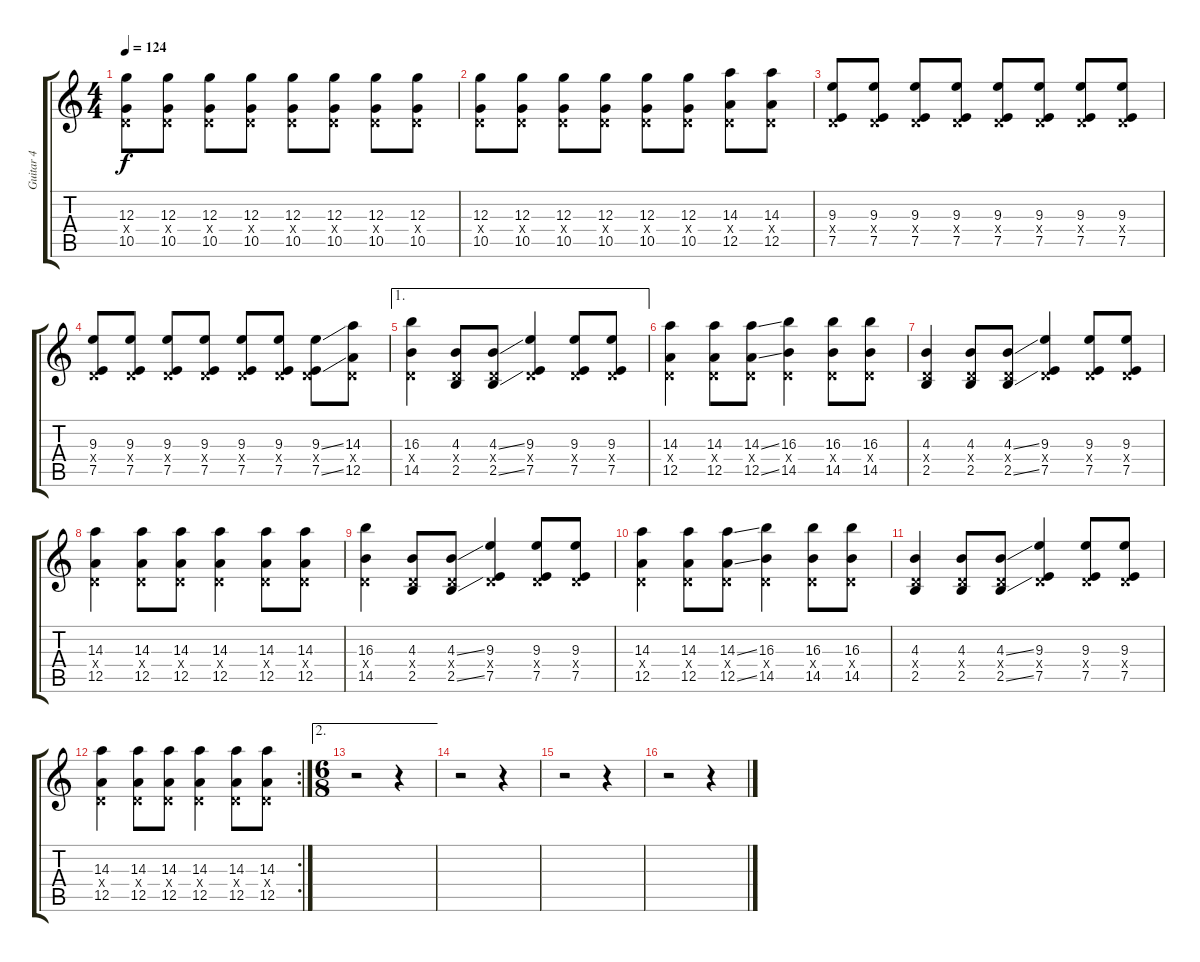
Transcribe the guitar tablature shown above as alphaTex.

\track ("Guitar 4" "Guitar 4") {instrument overdrivenguitar}
\staff {score tabs}
\tuning (E4 B3 G3 D3 A2 E2) {hide}
\ts (4 4)
\tempo 124
\clef g2
\ks c
(12.3 0.4{x} 10.5).8{dy f} (12.3 0.4{x} 10.5).8 (12.3 0.4{x} 10.5).8 (12.3 0.4{x} 10.5).8 (12.3 0.4{x} 10.5).8 (12.3 0.4{x} 10.5).8 (12.3 0.4{x} 10.5).8 (12.3 0.4{x} 10.5).8 |
(12.3 0.4{x} 10.5).8 (12.3 0.4{x} 10.5).8 (12.3 0.4{x} 10.5).8 (12.3 0.4{x} 10.5).8 (12.3 0.4{x} 10.5).8 (12.3 0.4{x} 10.5).8 (14.3 0.4{x} 12.5).8 (14.3 0.4{x} 12.5).8 |
(9.3 0.4{x} 7.5).8 (9.3 0.4{x} 7.5).8 (9.3 0.4{x} 7.5).8 (9.3 0.4{x} 7.5).8 (9.3 0.4{x} 7.5).8 (9.3 0.4{x} 7.5).8 (9.3 0.4{x} 7.5).8 (9.3 0.4{x} 7.5).8 |
(9.3 0.4{x} 7.5).8 (9.3 0.4{x} 7.5).8 (9.3 0.4{x} 7.5).8 (9.3 0.4{x} 7.5).8 (9.3 0.4{x} 7.5).8 (9.3 0.4{x} 7.5).8 (9.3{ss} 0.4{x} 7.5{ss}).8 (14.3 0.4{x} 12.5).8 |
\ae 1
(16.3 0.4{x} 14.5).4 (4.3 0.4{x} 2.5).8 (4.3{ss} 0.4{x} 2.5{ss}).8 (9.3 0.4{x} 7.5).4 (9.3 0.4{x} 7.5).8 (9.3 0.4{x} 7.5).8 |
(14.3 0.4{x} 12.5).4 (14.3 0.4{x} 12.5).8 (14.3{ss} 0.4{x} 12.5{ss}).8 (16.3 0.4{x} 14.5).4 (16.3 0.4{x} 14.5).8 (16.3 0.4{x} 14.5).8 |
(4.3 0.4{x} 2.5).4 (4.3 0.4{x} 2.5).8 (4.3{ss} 0.4{x} 2.5{ss}).8 (9.3 0.4{x} 7.5).4 (9.3 0.4{x} 7.5).8 (9.3 0.4{x} 7.5).8 |
(14.3 0.4{x} 12.5).4 (14.3 0.4{x} 12.5).8 (14.3 0.4{x} 12.5).8 (14.3 0.4{x} 12.5).4 (14.3 0.4{x} 12.5).8 (14.3 0.4{x} 12.5).8 |
(16.3 0.4{x} 14.5).4 (4.3 0.4{x} 2.5).8 (4.3{ss} 0.4{x} 2.5{ss}).8 (9.3 0.4{x} 7.5).4 (9.3 0.4{x} 7.5).8 (9.3 0.4{x} 7.5).8 |
(14.3 0.4{x} 12.5).4 (14.3 0.4{x} 12.5).8 (14.3{ss} 0.4{x} 12.5{ss}).8 (16.3 0.4{x} 14.5).4 (16.3 0.4{x} 14.5).8 (16.3 0.4{x} 14.5).8 |
(4.3 0.4{x} 2.5).4 (4.3 0.4{x} 2.5).8 (4.3{ss} 0.4{x} 2.5{ss}).8 (9.3 0.4{x} 7.5).4 (9.3 0.4{x} 7.5).8 (9.3 0.4{x} 7.5).8 |
\rc 2
(14.3 0.4{x} 12.5).4 (14.3 0.4{x} 12.5).8 (14.3 0.4{x} 12.5).8 (14.3 0.4{x} 12.5).4 (14.3 0.4{x} 12.5).8 (14.3 0.4{x} 12.5).8 |
\ae 2
\ts (6 8)
r.2 r.4 |
r.2 r.4 |
r.2 r.4 |
r.2 r.4
